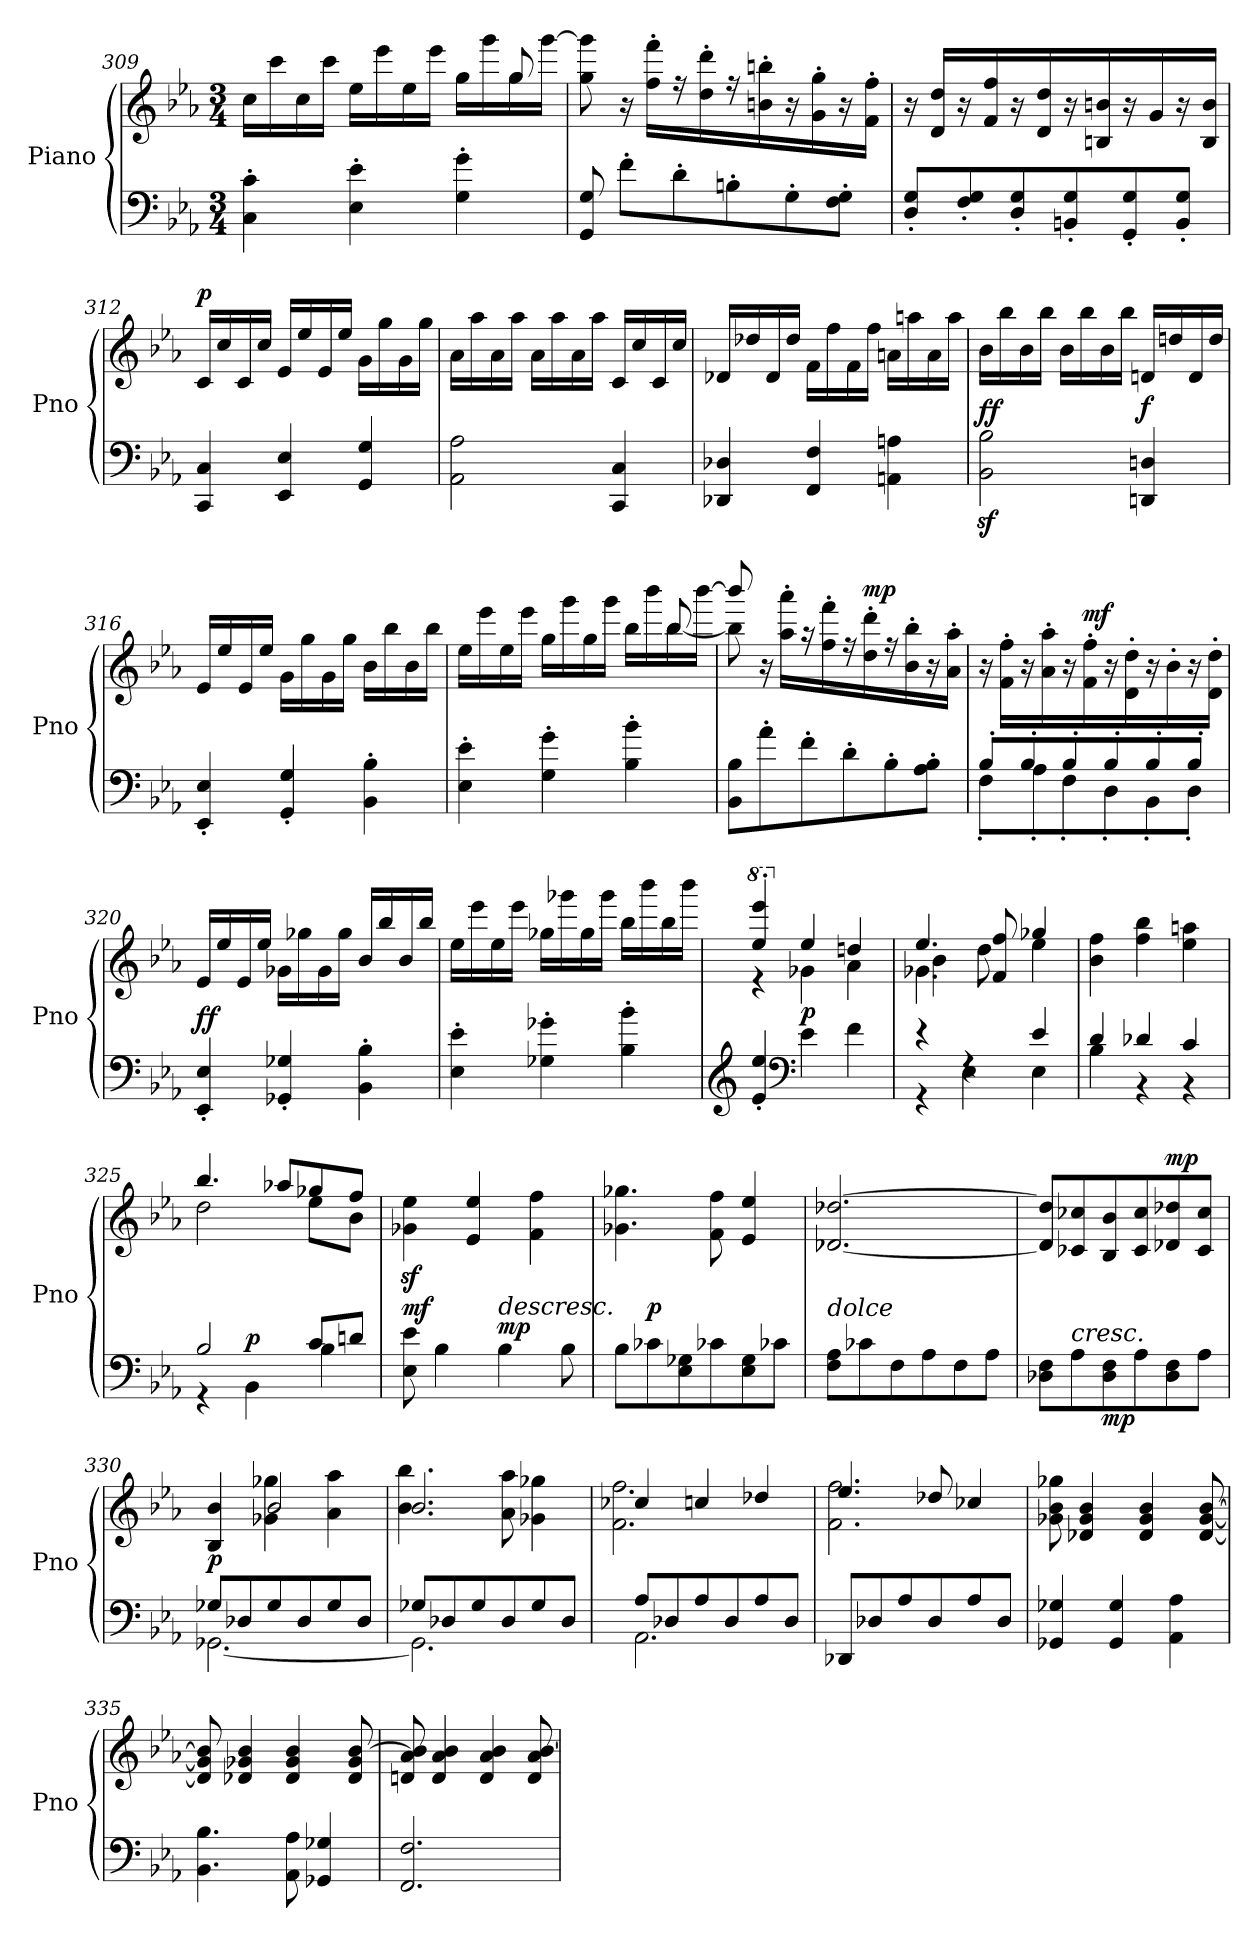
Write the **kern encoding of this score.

**kern	**kern	**dynam
*part1	*part1	*part1
*staff2	*staff1	*staff1/2
*I"Piano	*	*
*I'Pno	*	*
*clefF4	*clefG2	*
*k[b-e-a-]	*k[b-e-a-]	*
*M3/4	*M3/4	*
=309	=309	=309
*	*^	*
4C\' 4c\'	16cc\LL	8ryy	.
.	16ccc\	.	.
*	*v	*v	*
.	16cc\	.
.	16ccc\JJ	.
4E-\' 4e-\'	16ee-\LL	.
.	16eee-\	.
.	16ee-\	.
.	16eee-\JJ	.
4G\' 4g\'	16gg\LL	.
.	16ggg\	.
*	*^	*
.	16gg\	8gg/	.
.	[16ggg\JJ	.	.
*	*v	*v	*
=310	=310	=310
8GG/ 8G/	8gg\ 8ggg\]	.
8f'\L	16r	.
.	16ff\' 16fff\'LL	.
8d'\	16r	.
.	16dd\' 16ddd\'	.
8Bn'\	16r	.
.	16bn\' 16bbn\'	.
8G'\	16r	.
.	16g\' 16gg\'	.
8F\' 8G\'J	16r	.
.	16f\' 16ff\'JJ	.
!!LO:LB:g=z
=311	=311	=311
8D/' 8G/'L	16r	.
.	16d/ 16dd/LL	.
8F/' 8G/'	16r	.
.	16f/ 16ff/	.
8D/' 8G/'	16r	.
.	16d/ 16dd/	.
8BBn/' 8G/'	16r	.
.	16Bn/ 16bn/	.
8GG/' 8G/'	16r	.
.	16g/	.
8BB/' 8G/'J	16r	.
.	16B/ 16b/JJ	.
=312	=312	=312
!	!	!LO:DY:a
4CC/ 4C/	16c/LL	p
.	16cc/	.
.	16c/	.
.	16cc/JJ	.
4EE-/ 4E-/	16e-/LL	.
.	16ee-/	.
.	16e-/	.
.	16ee-/JJ	.
4GG/ 4G/	16g\LL	.
.	16gg\	.
.	16g\	.
.	16gg\JJ	.
=313	=313	=313
2AA-\ 2A-\	16a-\LL	.
.	16aa-\	.
.	16a-\	.
.	16aa-\JJ	.
.	16a-\LL	.
.	16aa-\	.
.	16a-\	.
.	16aa-\JJ	.
4CC/ 4C/	16c/LL	.
.	16cc/	.
.	16c/	.
.	16cc/JJ	.
=314	=314	=314
4DD-X/ 4D-X/	16d-X/LL	.
.	16dd-X/	.
.	16d-/	.
.	16dd-/JJ	.
4FF/ 4F/	16f\LL	.
.	16ff\	.
.	16f\	.
.	16ff\JJ	.
4AAn\ 4An\	16an\LL	.
.	16aan\	.
.	16a\	.
.	16aa\JJ	.
!!LO:PB:g=z
=315	=315	=315
!	!	!LO:DY:a=2
2BB-\z> 2B-\z>	16b-\LL	ff
.	16bb-\	.
.	16b-\	.
.	16bb-\JJ	.
.	16b-\LL	.
.	16bb-\	.
.	16b-\	.
.	16bb-\JJ	.
!	!	!LO:DY:a=2
4DDn/ 4Dn/	16dn/LL	f
.	16ddn/	.
.	16d/	.
.	16dd/JJ	.
=316	=316	=316
4EE-/' 4E-/'	16e-/LL	.
.	16ee-/	.
.	16e-/	.
.	16ee-/JJ	.
4GG/' 4G/'	16g\LL	.
.	16gg\	.
.	16g\	.
.	16gg\JJ	.
4BB-\' 4B-\'	16b-\LL	.
.	16bb-\	.
.	16b-\	.
.	16bb-\JJ	.
=317	=317	=317
*	*^	*
4E-\' 4e-\'	16ee-\LL	8ryy	.
.	16eee-\	.	.
*	*v	*v	*
.	16ee-\	.
.	16eee-\JJ	.
4G\' 4g\'	16gg\LL	.
.	16ggg\	.
.	16gg\	.
.	16ggg\JJ	.
4B-\' 4b-\'	16bb-\LL	.
.	16bbb-\	.
*	*^	*
.	16bb-\	[8bb-/	.
.	[16bbb-\JJ	.	.
!!LO:LB:g=z	!!
=318	=318	=318	=318
8BB-\ 8B-\L	8bbb-/]	8bb-\]	.
8a-'\	16r	2ryy	.
.	16aa-\' 16aaa-\'LL	.	.
8f'\	16r	.	.
.	16ff\' 16fff\'	.	.
8d'\	16r	.	.
!	!	!	!LO:DY:a
.	16dd\' 16ddd\'	.	mp
8B-'\	16r	.	.
.	16b-\' 16bb-\'	.	.
8A-\' 8B-\'J	16r	8ryy	.
.	16a-\' 16aa-\'JJ	.	.
*	*v	*v	*
=319	=319	=319
*^	*	*
8B-'/L	8F'\L	16r	.
.	.	16f\' 16ff\'LL	.
8B-'/	8A-'\	16r	.
.	.	16a-\' 16aa-\'	.
8B-'/	8F'\	16r	.
!	!	!	!LO:DY:a
.	.	16f\' 16ff\'	mf
8B-'/	8D'\	16r	.
.	.	16d\' 16dd\'	.
8B-'/	8BB-'\	16r	.
.	.	16b-'\	.
8B-'/J	8D'\J	16r	.
.	.	16d\' 16dd\'JJ	.
*v	*v	*	*
=320	=320	=320
!	!	!LO:DY:a=2
4EE-/' 4E-/'	16e-/LL	ff
.	16ee-/	.
.	16e-/	.
.	16ee-/JJ	.
4GG-X/' 4G-X/'	16g-X\LL	.
.	16gg-X\	.
.	16g-\	.
.	16gg-\JJ	.
4BB-\' 4B-\'	16b-/LL	.
.	16bb-/	.
.	16b-/	.
.	16bb-/JJ	.
!!LO:LB:g=z
=321	=321	=321
4E-\' 4e-\'	16ee-\LL	.
.	16eee-\	.
.	16ee-\	.
.	16eee-\JJ	.
4G-X\' 4g-X\'	16gg-X\LL	.
.	16ggg-X\	.
.	16gg-\	.
.	16ggg-\JJ	.
4B-\' 4b-\'	16bb-\LL	.
.	16bbb-\	.
.	16bb-\	.
.	16bbb-\JJ	.
=322	=322	=322
*clefG2	*	*
*	*8va	*
*	*^	*
!	!	!	!LO:DY:b
!	!	!	!LO:DY:n=1:b
4e-/' 4ee-/'	4eee-/' 4eeee-/'	4r	ff sf
*clefF4	*	*	*
*	*X8va	*	*
!	!	!	!LO:DY:n=2:b
4e-\	4ee-/	4g-X\	p
4f\	4ddn/	4a-\	.
=323	=323	=323	=323
*^	*	*^	*
4r	4r	4.ee-/	4.g-X\	4b-\	.
4rF	4E-\	.	.	8ryy	.
.	.	8f/ 8ff/	8dd\	8rffyy	.
4e-/	4E-\	4gg-X/	4ee-\	4ryy	.
*	*	*v	*v	*v	*
=324	=324	=324	=324
4d/	4B-\	4b-\ 4ff\	.
4d-X/	4r	4ff\ 4bb-\	.
4c/	4r	4ee-\ 4aan\	.
=325	=325	=325	=325
*	*	*^	*
!	!	!	!	!LO:DY:b
!	!	!	!	!LO:DY:n=1:b
2B-/	4r	4.bb-/	2dd\	sf mf
!	!	!	!	!LO:DY:n=2:a=2
.	4BB-\	.	.	p
.	.	8aa-X/L	.	.
8c/L	4B-\	8gg-X/	8ee-\L	.
8dn/J	.	8ff/J	8b-\J	.
*v	*v	*	*	*
!!LO:LB:g=z
=326	=326	=326	=326
!	!	!	!LO:DY:a=2
*	*v	*v	*
8E-\ 8e-\	4g-X\z< 4ee-\z<	mf
4B-\	.	.
.	4e-/ 4ee-/	.
!LO:TX:a:i:t=descresc.	!	!
!	!	!LO:DY:a=2
4B-\	.	mp
.	4f\ 4ff\	.
8B-\	.	.
=327	=327	=327
8B-\L	4.g-X\ 4.gg-X\	.
!	!	!LO:DY:a=2
8c-X\	.	p
8E-\ 8G-X\	.	.
8c-X\	8f\ 8ff\	.
8E-\ 8G-\	4e-/ 4ee-/	.
8c-X\J	.	.
=328	=328	=328
!LO:TX:a:i:t=dolce	!	!
8F\ 8A-\L	[2.d-X/ [2.dd-X/	.
8c-X\	.	.
8F\	.	.
8A-\	.	.
8F\	.	.
8A-\J	.	.
=329	=329	=329
8D-X\ 8F\L	8d-/] 8dd-/]L	.
!LO:TX:a:i:t=cresc.	!	!
8A-\	8c-X/ 8cc-X/	.
!	!	!LO:DY:b=2
8D-\ 8F\	8B-/ 8b-/	mp
8A-\	8c-/ 8cc-/	.
!	!	!LO:DY:a
8D-\ 8F\	8d-X/ 8dd-X/	mp
8A-\J	8c-/ 8cc-/J	.
=330	=330	=330
*^	*^	*
!	!	!	!	!LO:DY:a=2
8G-X/L	[2.GG-X\	4B-/ 4b-/	4ryy	p
8D-X/	.	.	.	.
8G-/	.	2b-/	4g-X\ 4gg-X\	.
8D-/	.	.	.	.
8G-/	.	.	4a-\ 4aa-\	.
8D-/J	.	.	.	.
!!LO:LB:g=z	!!
=331	=331	=331	=331	=331
8G-X/L	2.GG-\]	2.b-/	4.b-\ 4.bb-\	.
8D-X/	.	.	.	.
8G-/	.	.	.	.
8D-/	.	.	8a-\ 8aa-\	.
8G-/	.	.	4g-X\ 4gg-X\	.
8D-/J	.	.	.	.
=332	=332	=332	=332	=332
8A-/L	2.AA-\	4cc-X/	2.f\ 2.ff\	.
8D-X/	.	.	.	.
8A-/	.	4ccn/	.	.
8D-/	.	.	.	.
8A-/	.	4dd-X/	.	.
8D-/J	.	.	.	.
*v	*v	*	*	*
=333	=333	=333	=333
8DD-X/L	4.ee-/	2.f\ 2.ff\	.
8D-X/	.	.	.
8A-/	.	.	.
8D-/	8dd-X/	.	.
8A-/	4cc-X/	.	.
8D-/J	.	.	.
*	*v	*v	*
=334	=334	=334
!	!	!LO:DY:b=2
!	!	!LO:DY:n=1:a
4GG-X/ 4G-X/	8g-X\ 8b-\ 8gg-X\	mf p
.	4d-X/ 4g-/ 4b-/	.
4GG-/ 4G-/	.	.
.	4d-/ 4g-/ 4b-/	.
4AA-\ 4A-\	.	.
.	[8d-/ [8g-/ [8b-/	.
=335	=335	=335
4.BB-\ 4.B-\	8d-/] 8g-/] 8b-/]	.
.	4d-X/ 4g-X/ 4b-/	.
8AA-\ 8A-\	4d-/ 4g-/ 4b-/	.
4GG-X/ 4G-X/	.	.
.	8d-/ 8g-/ [8b-/	.
=336	=336	=336
2.FF/ 2.F/	8dn/ 8a-/ 8b-/]	.
.	4d/ 4a-/ 4b-/	.
.	4d/ 4a-/ 4b-/	.
.	8d/ 8a-/ [8b-/	.
=	=	=
*-	*-	*-
